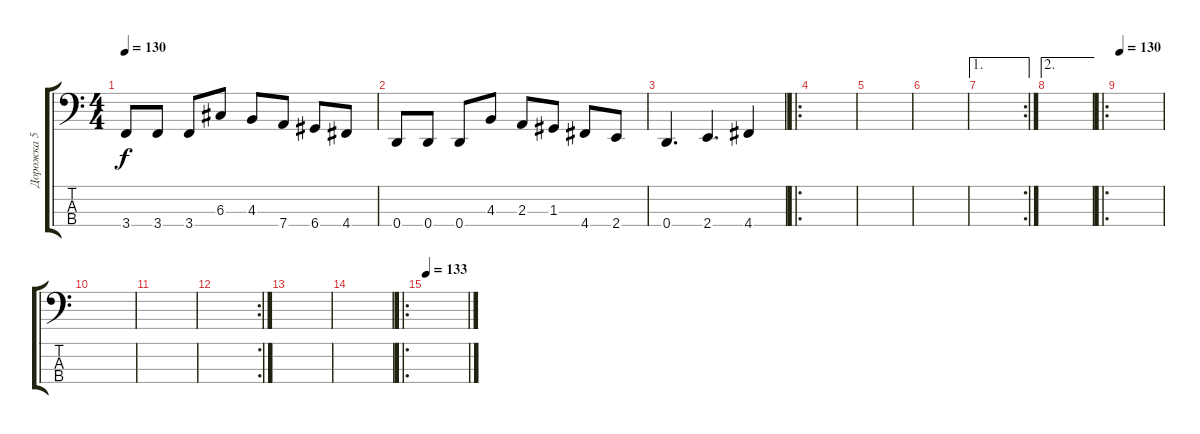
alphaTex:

\track ("Дорожка 5" "Дорожка 5") {instrument electricbassfinger}
\staff {score tabs}
\tuning (F2 C2 G1 D1) {hide}
\ts (4 4)
\tempo 130
\clef f4
\ks c
3.4.8{dy f} 3.4.8 3.4.8 6.3.8 4.3.8 7.4.8 6.4.8 4.4.8 |
0.4.8 0.4.8 0.4.8 4.3.8 2.3.8 1.3.8 4.4.8 2.4.8 |
0.4.4{d} 2.4.4{d} 4.4.4 |
\ro
|
|
|
\ae 1
\rc 2
|
\ae 2
|
\ro
\tempo 130
|
|
|
\rc 2
|
|
|
\ro
\tempo 133
